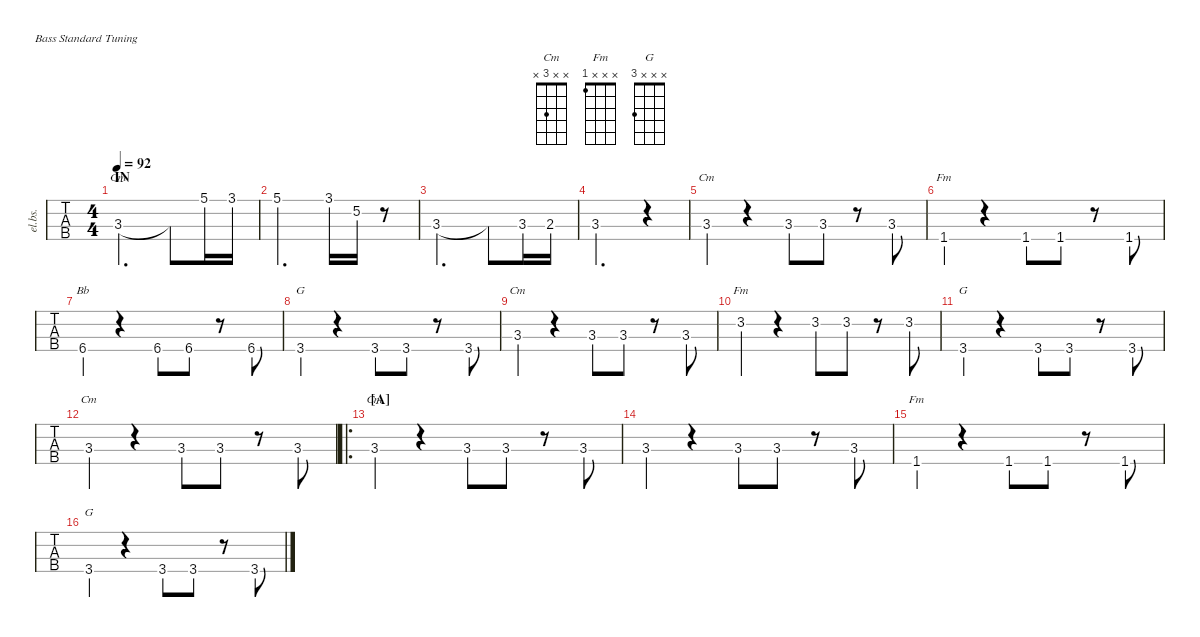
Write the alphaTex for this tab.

\defaultSystemsLayout 4
\hideDynamics
\bracketExtendMode nobrackets
\track ("Electric Bass" "el.bs.") {defaultSystemsLayout 4 instrument electricbassfinger}
\staff {tabs}
\tuning (G2 D2 A1 E1)
\chord ("Cm" x x 3 x) {showdiagram false showfingering false}
\chord ("Fm" x x x 1) {showdiagram false showfingering false}
\chord ("Bb" x x x 6) {firstfret 6 showdiagram false showfingering false}
\chord ("G" x x x 3) {showdiagram false showfingering false}
\chord ("Fm" x 3 x x) {showdiagram false showfingering false}
\chord ("Cm" x x 3 x) {showfingering false}
\chord ("Fm" x x x 1) {showfingering false}
\chord ("G" x x x 3) {showfingering false}
\ts (4 4)
\section ("" "IN")
\tempo 92
\clef f4
\ks c
3.3.2{d ch "Cm" dy mf instrument electricbassfinger} 3.3{t}.8 5.1.16 3.1{acc #}.16 |
5.1.2{d} 3.1{acc #}.16 5.2.16 r.8 |
3.3.2{d} 3.3{t}.8 3.3.16 2.3.16 |
3.3.2{d} r.4 |
3.3.4{ch "Cm"} r.4 3.3{st}.8 3.3.8 r.8 3.3.8 |
1.4.4{ch "Fm"} r.4 1.4{st}.8 1.4.8 r.8 1.4.8 |
6.4{acc #}.4{ch "Bb"} r.4 6.4{st acc #}.8 6.4{acc #}.8 r.8 6.4{acc #}.8 |
3.4.4{ch "G"} r.4 3.4{st}.8 3.4.8 r.8 3.4.8 |
3.3.4{ch "Cm"} r.4 3.3{st}.8 3.3.8 r.8 3.3.8 |
3.2.4{ch "Fm"} r.4 3.2{st}.8 3.2.8 r.8 3.2.8 |
3.4.4{ch "G"} r.4 3.4{st}.8 3.4.8 r.8 3.4.8 |
3.3.4{ch "Cm"} r.4 3.3{st}.8 3.3.8 r.8 3.3.8 |
\ro
\section ("A" "")
3.3.4{ch "Cm"} r.4 3.3{st}.8 3.3.8 r.8 3.3.8 |
3.3.4 r.4 3.3{st}.8 3.3.8 r.8 3.3.8 |
1.4.4{ch "Fm"} r.4 1.4{st}.8 1.4.8 r.8 1.4.8 |
3.4.4{ch "G"} r.4 3.4{st}.8 3.4.8 r.8 3.4.8
